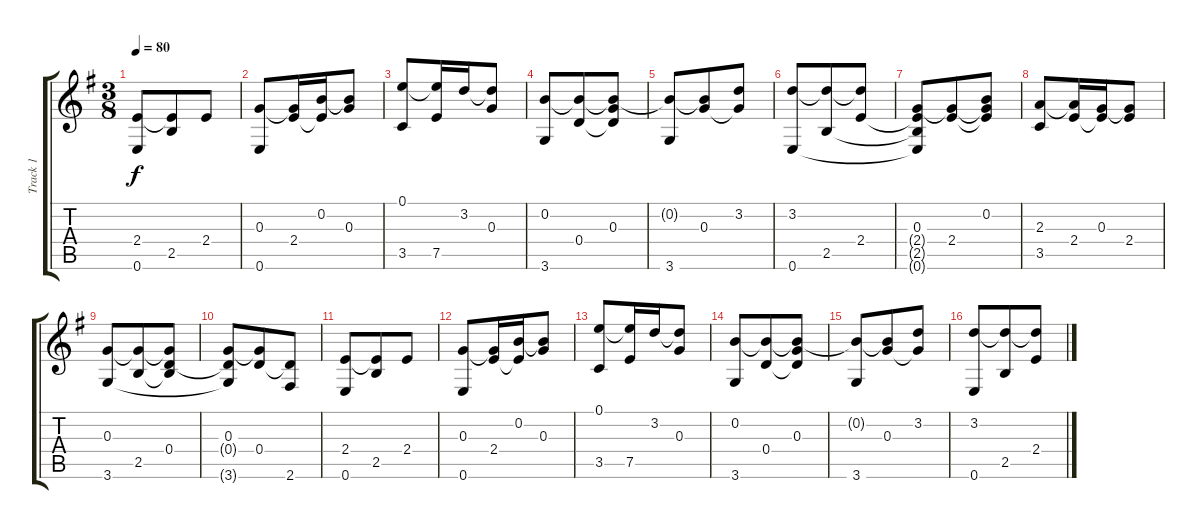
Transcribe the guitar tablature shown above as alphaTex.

\track ("Track 1" "Track 1") {instrument acousticguitarsteel}
\staff {score tabs}
\tuning (E4 B3 G3 D3 A2 E2) {hide}
\ts (3 8)
\tempo 80
\clef g2
\ks g
(2.4 0.6).8{dy f} (2.4{t} 2.5).8 2.4.8 |
(0.3 0.6).8 (0.3{t} 2.4).16 (0.2 2.4{t}).16 (0.2{t} 0.3).8 |
(0.1 3.5).8 (0.1{t} 7.5).16 3.2.16 (3.2{t} 0.3).8 |
(0.2 3.6).8 (0.2{t} 0.4).8 (0.2{t} 0.3 0.4{t}).8 |
(0.2{t} 3.6).8 (0.2{t} 0.3).8 (3.2 0.3{t}).8 |
(3.2 0.6).8 (3.2{t} 2.5).8 (3.2{t} 2.4).8 |
(0.3 2.4{t} 2.5{t} 0.6{t}).8 (0.3{t} 2.4).8 (0.2 0.3{t} 2.4{t}).8 |
(2.3 3.5).8 (2.3{t} 2.4).16 (0.3 2.4{t}).16 (0.3{t} 2.4).8 |
(0.3 3.6).8 (0.3{t} 2.5).8 (0.3{t} 0.4 2.5{t}).8 |
(0.3 0.4{t} 3.6{t}).8 (0.3{t} 0.4).8 (0.4{t} 2.6).8 |
(2.4 0.6).8 (2.4{t} 2.5).8 2.4.8 |
(0.3 0.6).8 (0.3{t} 2.4).16 (0.2 2.4{t}).16 (0.2{t} 0.3).8 |
(0.1 3.5).8 (0.1{t} 7.5).16 3.2.16 (3.2{t} 0.3).8 |
(0.2 3.6).8 (0.2{t} 0.4).8 (0.2{t} 0.3 0.4{t}).8 |
(0.2{t} 3.6).8 (0.2{t} 0.3).8 (3.2 0.3{t}).8 |
(3.2 0.6).8 (3.2{t} 2.5).8 (3.2{t} 2.4).8
